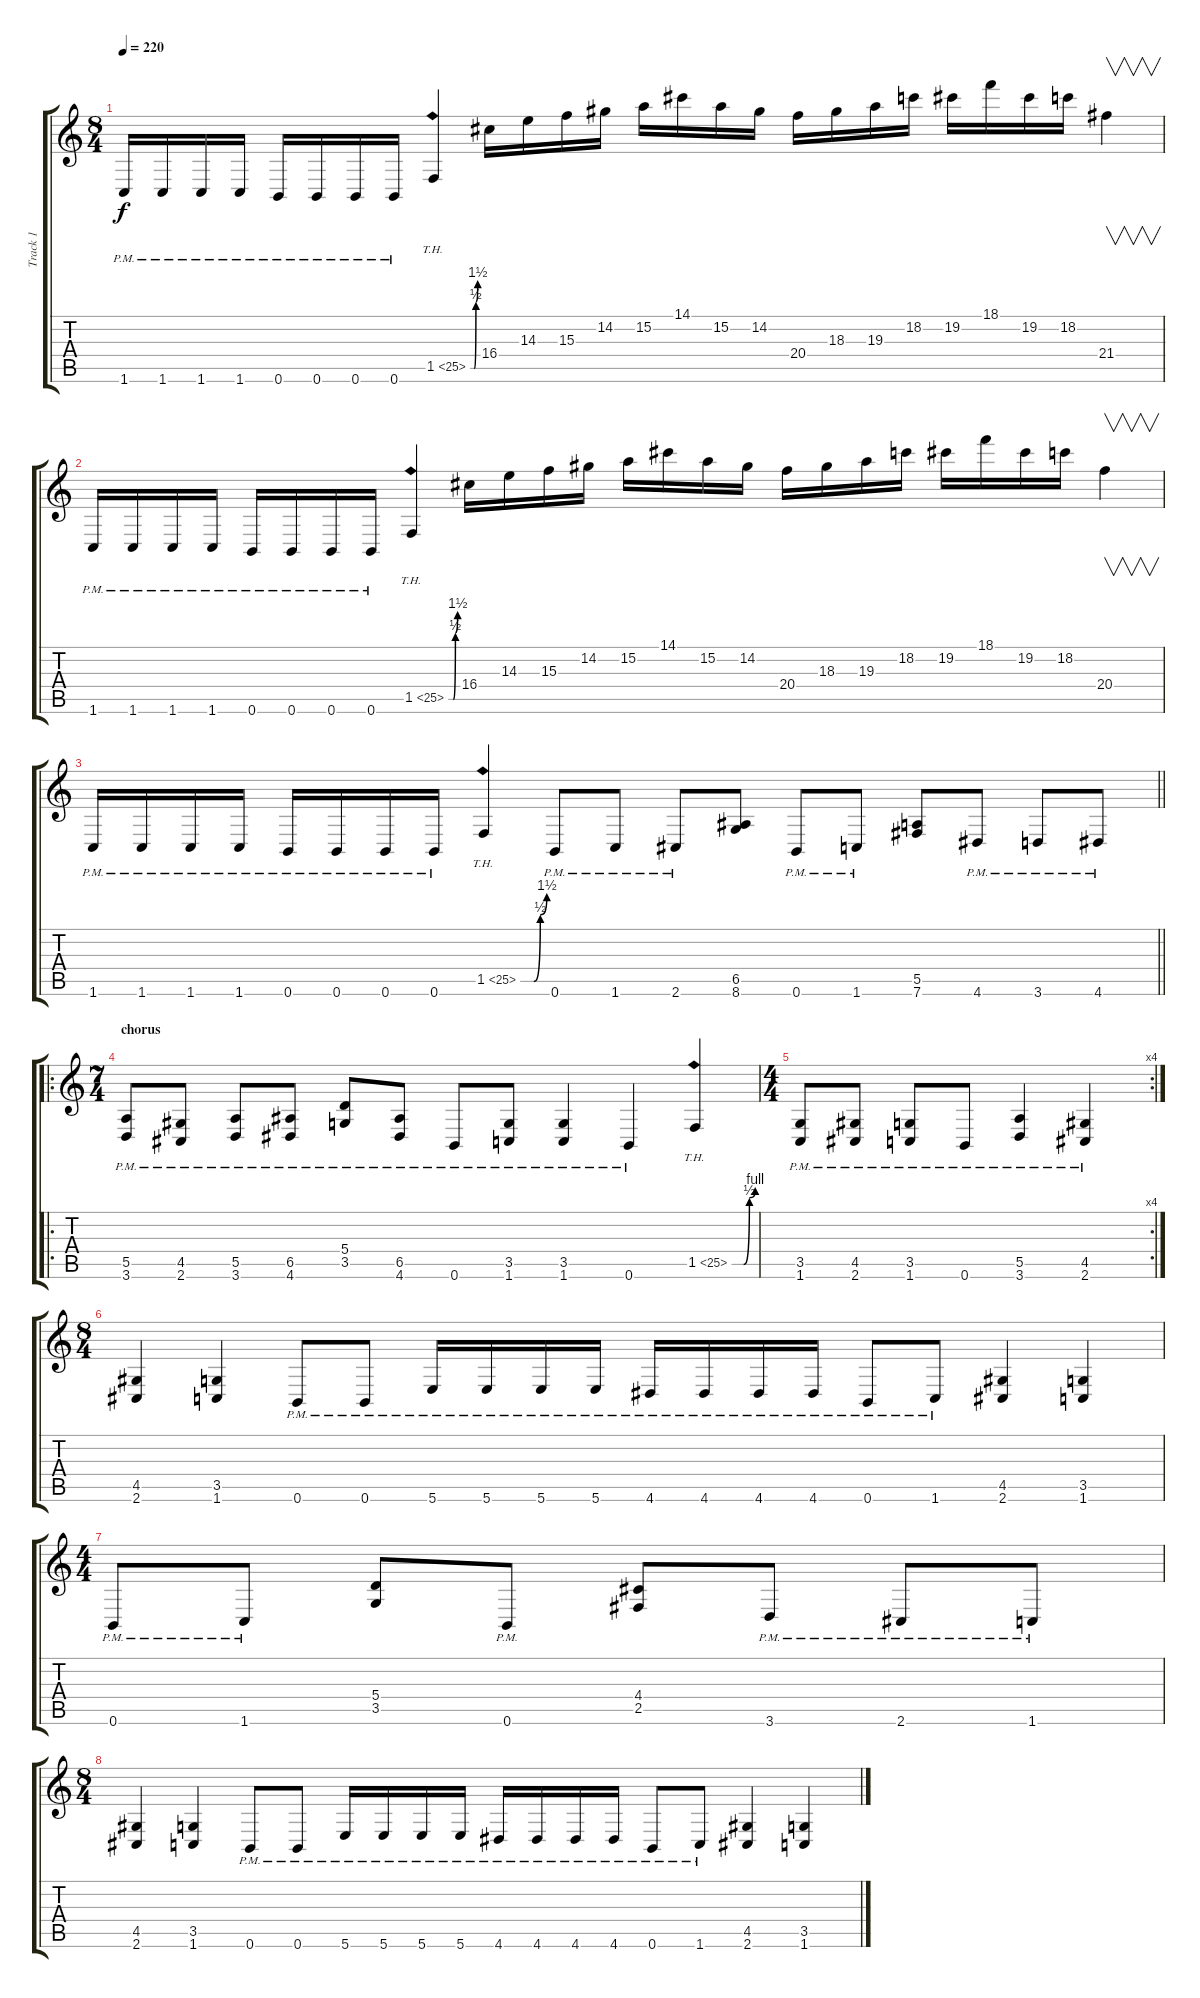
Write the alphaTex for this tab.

\track ("Track 1" "Track 1") {instrument distortionguitar}
\staff {score tabs}
\tuning (B3 Gb3 D3 A2 E2 B1) {hide}
\ts (8 4)
\tempo 220
\clef g2
\ks c
1.6{pm}.16{dy f} 1.6{pm}.16 1.6{pm}.16 1.6{pm}.16 0.6{pm}.16 0.6{pm}.16 0.6{pm}.16 0.6{pm}.16 1.5{be (custom 0 0 15 0 30 0 45 2 60 6) th 24}.4 16.4.16 14.3.16 15.3.16 14.2.16 15.2.16 14.1.16 15.2.16 14.2.16 20.4.16 18.3.16 19.3.16 18.2.16 19.2.16 18.1.16 19.2.16 18.2.16 21.4.4{v} |
1.6{pm}.16 1.6{pm}.16 1.6{pm}.16 1.6{pm}.16 0.6{pm}.16 0.6{pm}.16 0.6{pm}.16 0.6{pm}.16 1.5{be (custom 0 0 15 0 30 0 45 2 60 6) th 24}.4 16.4.16 14.3.16 15.3.16 14.2.16 15.2.16 14.1.16 15.2.16 14.2.16 20.4.16 18.3.16 19.3.16 18.2.16 19.2.16 18.1.16 19.2.16 18.2.16 20.4.4{v} |
\barLineRight lightlight
1.6{pm}.16 1.6{pm}.16 1.6{pm}.16 1.6{pm}.16 0.6{pm}.16 0.6{pm}.16 0.6{pm}.16 0.6{pm}.16 1.5{be (custom 0 0 15 0 30 0 45 2 60 6) th 24}.4 0.6{pm}.8 1.6{pm}.8 2.6{pm}.8 (6.5 8.6).8 0.6{pm}.8 1.6{pm}.8 (5.5 7.6).8 4.6{pm}.8 3.6{pm}.8 4.6{pm}.8 |
\ro
\ts (7 4)
\section ("" "chorus")
(5.5{pm} 3.6{pm}).8 (4.5{pm} 2.6{pm}).8 (5.5{pm} 3.6{pm}).8 (6.5{pm} 4.6{pm}).8 (5.4{pm} 3.5{pm}).8 (6.5{pm} 4.6{pm}).8 0.6{pm}.8 (3.5{pm} 1.6{pm}).8 (3.5{pm} 1.6{pm}).4 0.6{pm}.4 1.5{be (custom 0 0 15 0 30 0 45 2 60 4) th 24}.4 |
\rc 4
\ts (4 4)
(3.5{pm} 1.6{pm}).8 (4.5{pm} 2.6{pm}).8 (3.5{pm} 1.6{pm}).8 0.6{pm}.8 (5.5{pm} 3.6{pm}).4 (4.5{pm} 2.6{pm}).4 |
\ts (8 4)
(4.5 2.6).4 (3.5 1.6).4 0.6{pm}.8 0.6{pm}.8 5.6{pm}.16 5.6{pm}.16 5.6{pm}.16 5.6{pm}.16 4.6{pm}.16 4.6{pm}.16 4.6{pm}.16 4.6{pm}.16 0.6{pm}.8 1.6{pm}.8 (4.5 2.6).4 (3.5 1.6).4 |
\ts (4 4)
0.6{pm}.8 1.6{pm}.8 (5.4 3.5).8 0.6{pm}.8 (4.4 2.5).8 3.6{pm}.8 2.6{pm}.8 1.6{pm}.8 |
\ts (8 4)
(4.5 2.6).4 (3.5 1.6).4 0.6{pm}.8 0.6{pm}.8 5.6{pm}.16 5.6{pm}.16 5.6{pm}.16 5.6{pm}.16 4.6{pm}.16 4.6{pm}.16 4.6{pm}.16 4.6{pm}.16 0.6{pm}.8 1.6{pm}.8 (4.5 2.6).4 (3.5 1.6).4
